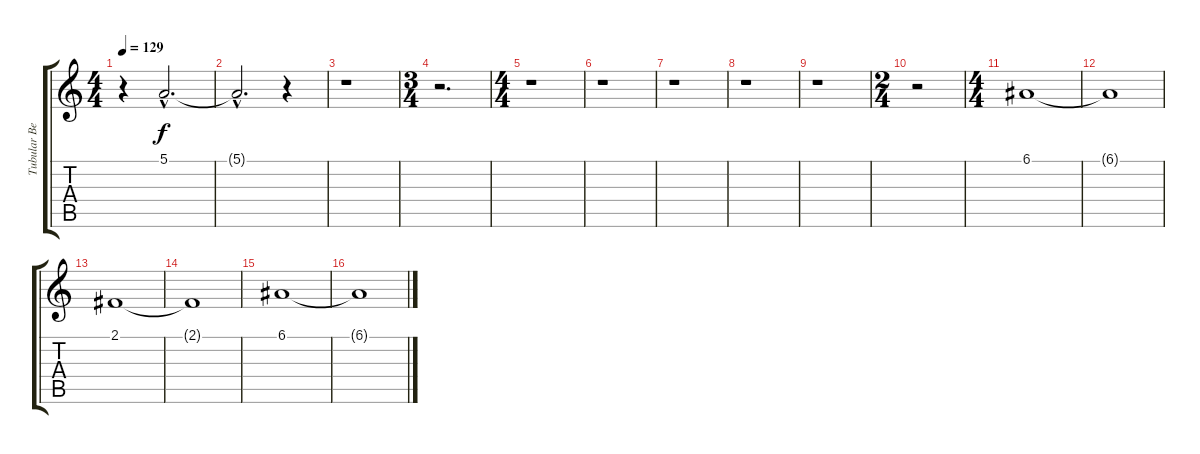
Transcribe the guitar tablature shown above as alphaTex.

\track ("Tubular Bells" "Tubular Be") {instrument tubularbells}
\staff {score tabs}
\tuning (E4 B3 G3 D3 A2 E2) {hide}
\ts (4 4)
\tempo 129
\clef g2
\ks c
r.4{dy f} 5.1{hac}.2{d} |
5.1{hac t}.2{d} r.4 |
r.1 |
\ts (3 4)
r.2{d} |
\ts (4 4)
r.1 |
r.1 |
r.1 |
r.1 |
r.1 |
\ts (2 4)
r.2 |
\ts (4 4)
6.1.1{volume 16 balance 8} |
6.1{t}.1 |
2.1.1 |
2.1{t}.1 |
6.1.1 |
6.1{t}.1
